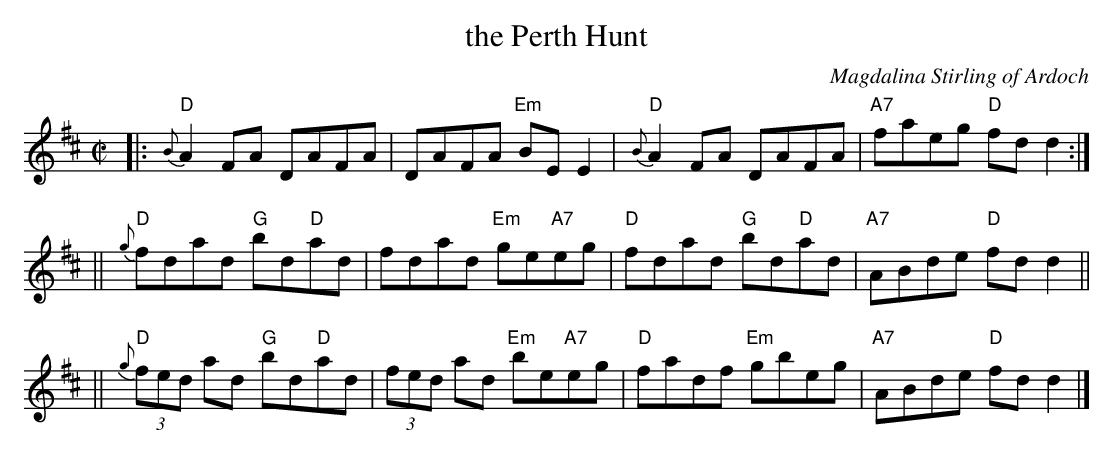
X:1
T:the Perth Hunt
C:Magdalina Stirling of Ardoch
M:C|
L:1/8
K:D
|: "D"{B}A2FA DAFA | DAFA "Em"BEE2 | "D"{B}A2FA DAFA | "A7"faeg "D"fdd2 :|
|| "D"{g}fdad "G"bd"D"ad | fdad "Em"ge"A7"eg | "D"fdad "G"bd"D"ad | "A7"ABde "D"fdd2 ||
|| "D"(3{g}fed ad "G"bd"D"ad | (3fed ad "Em"be"A7"eg | "D"fadf "Em"gbeg | "A7"ABde "D"fdd2 |]
